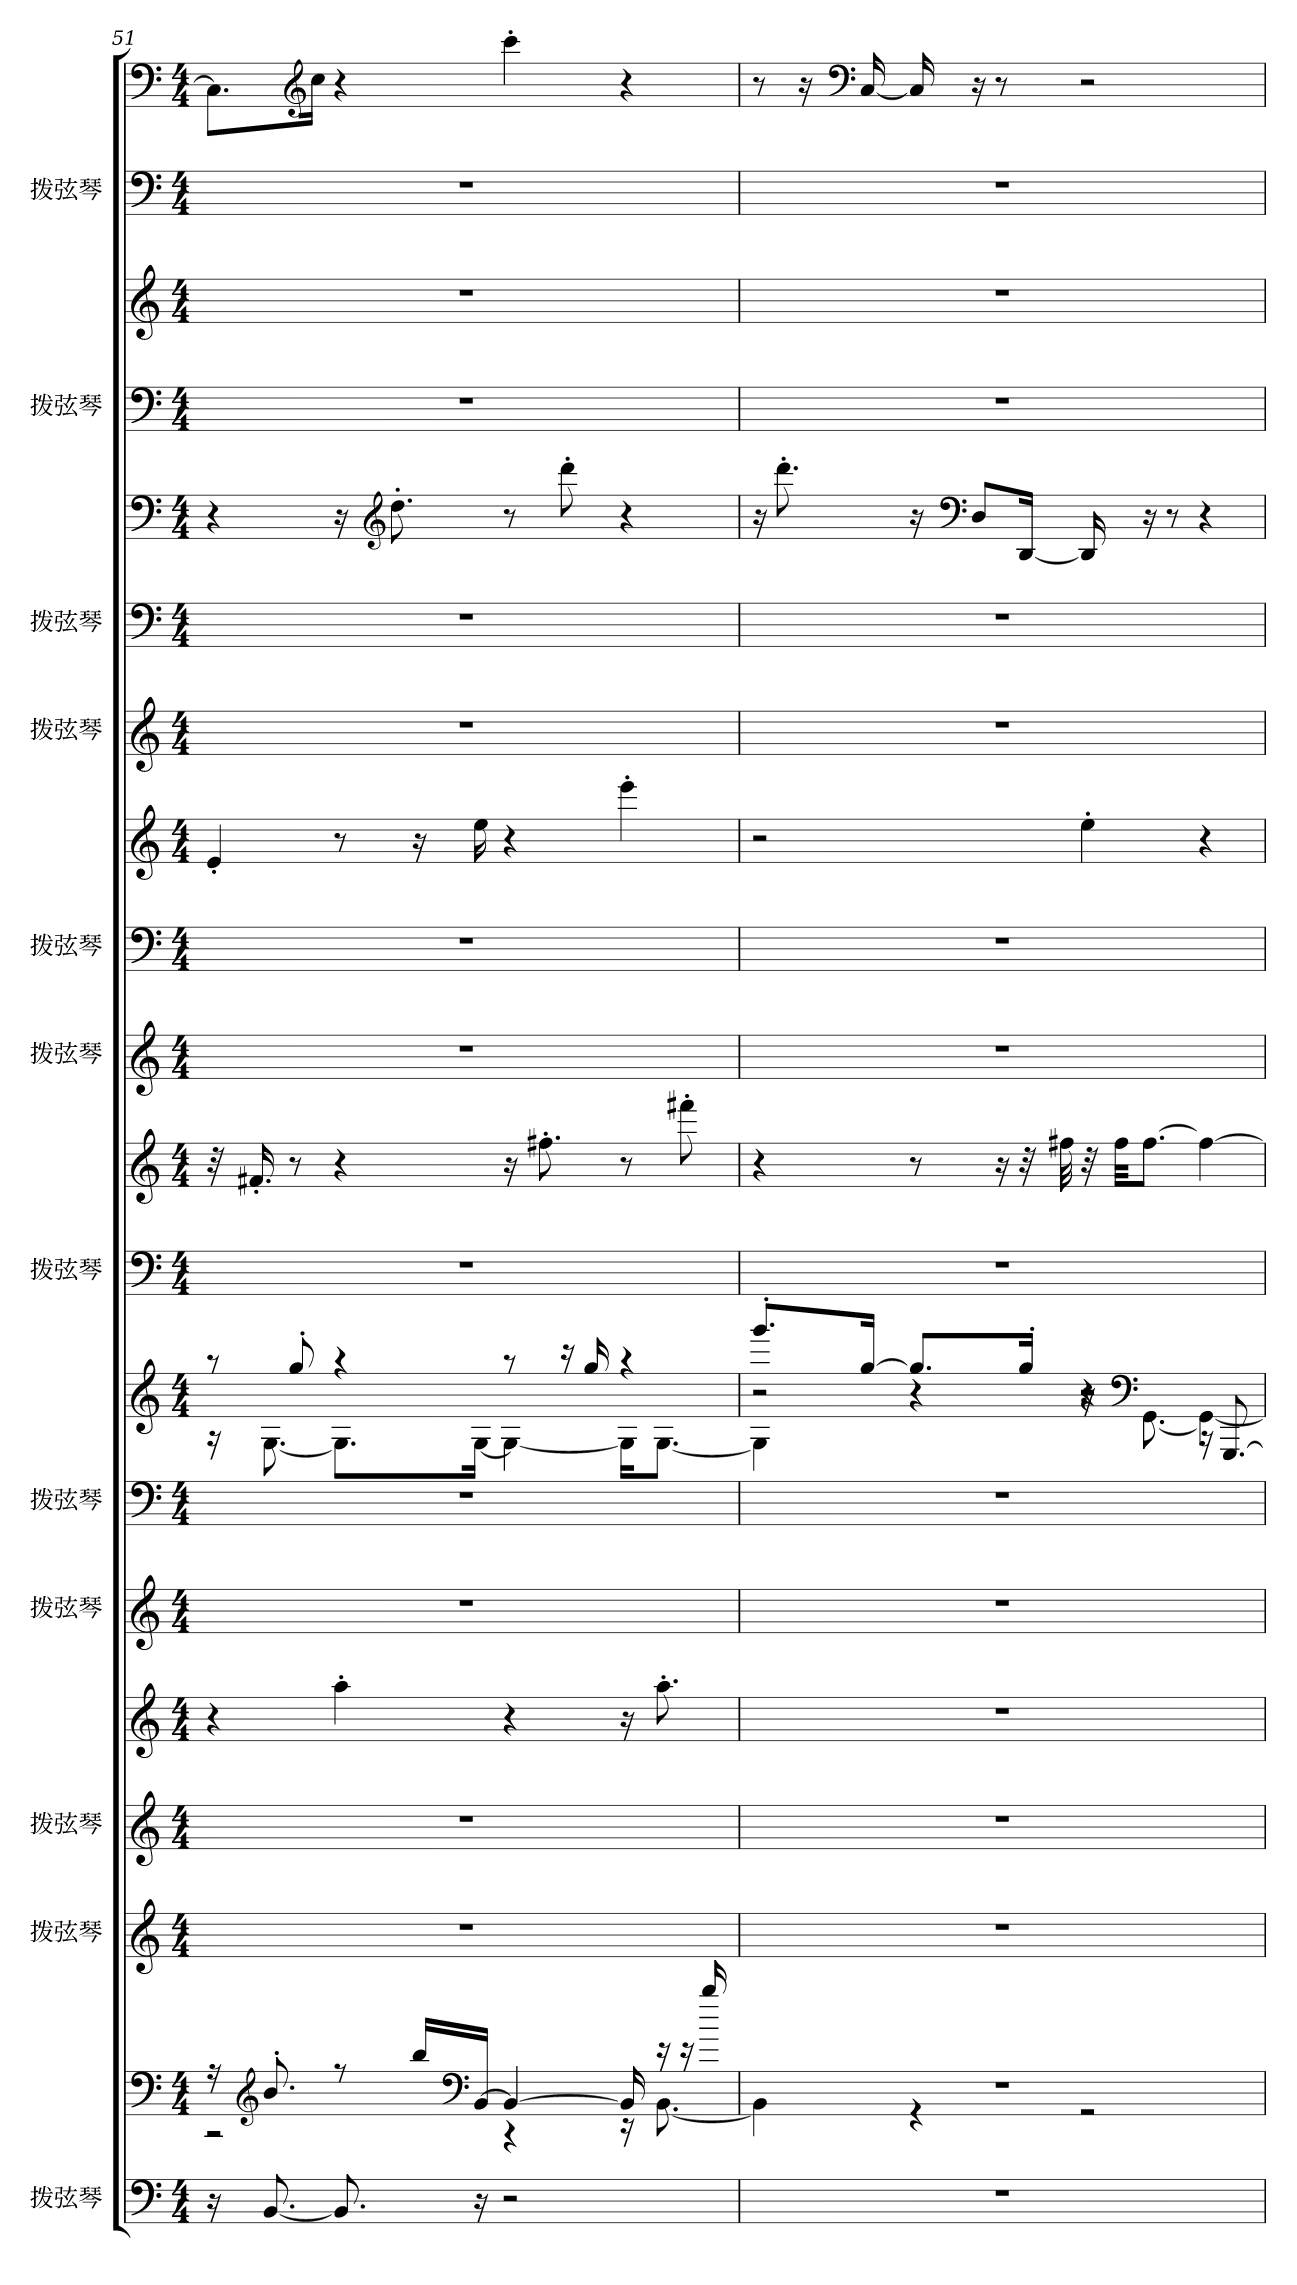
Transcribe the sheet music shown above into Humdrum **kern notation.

**kern	**kern	**kern	**kern	**kern	**kern	**kern	**kern	**kern	**kern	**kern	**kern	**kern	**kern	**kern	**kern	**kern	**kern	**kern	**kern
*part12	*part12	*part11	*part10	*part10	*part9	*part8	*part8	*part7	*part7	*part6	*part5	*part5	*part4	*part3	*part3	*part2	*part2	*part1	*part1
*staff20	*staff19	*staff18	*staff17	*staff16	*staff15	*staff14	*staff13	*staff12	*staff11	*staff10	*staff9	*staff8	*staff7	*staff6	*staff5	*staff4	*staff3	*staff2	*staff1
*I"拨弦琴	*	*I"拨弦琴	*I"拨弦琴	*	*I"拨弦琴	*I"拨弦琴	*	*I"拨弦琴	*	*I"拨弦琴	*I"拨弦琴	*	*I"拨弦琴	*I"拨弦琴	*	*I"拨弦琴	*	*I"拨弦琴	*
!!LO:PB:g=z
*clefF4	*clefF4	*clefG2	*clefG2	*clefG2	*clefG2	*clefF4	*clefG2	*clefF4	*clefG2	*clefG2	*clefF4	*clefG2	*clefG2	*clefF4	*clefF4	*clefF4	*clefG2	*clefF4	*clefF4
*k[]	*k[]	*k[]	*k[]	*k[]	*k[]	*k[]	*k[]	*k[]	*k[]	*k[]	*k[]	*k[]	*k[]	*k[]	*k[]	*k[]	*k[]	*k[]	*k[]
*M4/4	*M4/4	*M4/4	*M4/4	*M4/4	*M4/4	*M4/4	*M4/4	*M4/4	*M4/4	*M4/4	*M4/4	*M4/4	*M4/4	*M4/4	*M4/4	*M4/4	*M4/4	*M4/4	*M4/4
=51	=51	=51	=51	=51	=51	=51	=51	=51	=51	=51	=51	=51	=51	=51	=51	=51	=51	=51	=51
*	*^	*	*	*	*	*	*^	*	*	*	*	*	*	*	*	*	*	*	*
16r	16r	2r	1r	1r	4r	1r	1r	8r	16r	1r	32r	1r	1r	4e'/	1r	1r	4r	1r	1r	1r	8.C\L]
.	.	.	.	.	.	.	.	.	.	.	16.f#X'/	.	.	.	.	.	.	.	.	.	.
*	*clefG2	*	*	*	*	*	*	*	*	*	*	*	*	*	*	*	*	*	*	*	*
[8.BB/	8.b'/	.	.	.	.	.	.	.	[8.G\	.	.	.	.	.	.	.	.	.	.	.	.
.	.	.	.	.	.	.	.	8gg'/	.	.	8r	.	.	.	.	.	.	.	.	.	.
*	*	*	*	*	*	*	*	*	*	*	*	*	*	*	*	*	*	*	*	*	*clefG2
.	.	.	.	.	.	.	.	.	.	.	.	.	.	.	.	.	.	.	.	.	16cc\Jk
8.BB/]	8r	.	.	.	4aa'\	.	.	4r	8.G\L]	.	4r	.	.	8r	.	.	16r	.	.	.	4r
*	*	*	*	*	*	*	*	*	*	*	*	*	*	*	*	*	*clefG2	*	*	*	*
.	.	.	.	.	.	.	.	.	.	.	.	.	.	.	.	.	8.dd'\	.	.	.	.
.	16bb/LL	.	.	.	.	.	.	.	.	.	.	.	.	16r	.	.	.	.	.	.	.
*	*clefF4	*	*	*	*	*	*	*	*	*	*	*	*	*	*	*	*	*	*	*	*
16r	[16BB/JJ	.	.	.	.	.	.	.	[16G\Jk	.	.	.	.	16ee\	.	.	.	.	.	.	.
2r	4BB/_	4r	.	.	4r	.	.	8r	4G\_	.	16r	.	.	4r	.	.	8r	.	.	.	4ccc'\
.	.	.	.	.	.	.	.	.	.	.	8.ff#X'\	.	.	.	.	.	.	.	.	.	.
.	.	.	.	.	.	.	.	16r	.	.	.	.	.	.	.	.	8ddd'\	.	.	.	.
.	.	.	.	.	.	.	.	16gg/	.	.	.	.	.	.	.	.	.	.	.	.	.
.	16BB/]	16r	.	.	16r	.	.	4r	16G\KL]	.	8r	.	.	4eee'\	.	.	4r	.	.	.	4r
.	16r	[8.BB\	.	.	8.aa'\	.	.	.	[8.G\J	.	.	.	.	.	.	.	.	.	.	.	.
.	16r	.	.	.	.	.	.	.	.	.	8fff#X'\	.	.	.	.	.	.	.	.	.	.
.	16bb/	.	.	.	.	.	.	.	.	.	.	.	.	.	.	.	.	.	.	.	.
!!LO:PB:g=z
=52	=52	=52	=52	=52	=52	=52	=52	=52	=52	=52	=52	=52	=52	=52	=52	=52	=52	=52	=52	=52	=52
*	*	*	*	*	*	*	*	*	*^	*	*	*	*	*	*	*	*	*	*	*	*
1r	1r	4BB\]	1r	1r	1r	1r	1r	8.ggg'/L	4G\]	2r	1r	4r	1r	1r	2r	1r	1r	16r	1r	1r	1r	8r
.	.	.	.	.	.	.	.	.	.	.	.	.	.	.	.	.	.	8.ddd'\	.	.	.	.
.	.	.	.	.	.	.	.	.	.	.	.	.	.	.	.	.	.	.	.	.	.	16r
*	*	*	*	*	*	*	*	*	*	*	*	*	*	*	*	*	*	*	*	*	*	*clefF4
.	.	.	.	.	.	.	.	[16gg/Jk	.	.	.	.	.	.	.	.	.	.	.	.	.	[16C/
.	.	4r	.	.	.	.	.	8.gg/L]	4r	.	.	8r	.	.	.	.	.	16r	.	.	.	16C/]
*	*	*	*	*	*	*	*	*	*	*	*	*	*	*	*	*	*	*clefF4	*	*	*	*
.	.	.	.	.	.	.	.	.	.	.	.	.	.	.	.	.	.	8D/L	.	.	.	16r
.	.	.	.	.	.	.	.	.	.	.	.	16r	.	.	.	.	.	.	.	.	.	8r
.	.	.	.	.	.	.	.	16gg'/Jk	.	.	.	32r	.	.	.	.	.	[16DD/Jk	.	.	.	.
.	.	.	.	.	.	.	.	.	.	.	.	32ff#X\	.	.	.	.	.	.	.	.	.	.
.	.	2r	.	.	.	.	.	2r	16r	4r	.	32r	.	.	4ee'\	.	.	16DD/]	.	.	.	2r
.	.	.	.	.	.	.	.	.	.	.	.	32ff#\KKL	.	.	.	.	.	.	.	.	.	.
*	*	*	*	*	*	*	*	*clefF4	*	*	*	*	*	*	*	*	*	*	*	*	*	*
.	.	.	.	.	.	.	.	.	[8.GG\	.	.	[8.ff#\J	.	.	.	.	.	16r	.	.	.	.
.	.	.	.	.	.	.	.	.	.	.	.	.	.	.	.	.	.	8r	.	.	.	.
.	.	.	.	.	.	.	.	.	4GG\_	16r	.	4ff#\_	.	.	4r	.	.	4r	.	.	.	.
.	.	.	.	.	.	.	.	.	.	[8.GGG/	.	.	.	.	.	.	.	.	.	.	.	.
*	*v	*v	*	*	*	*	*	*v	*v	*v	*	*	*	*	*	*	*	*	*	*	*	*
=	=	=	=	=	=	=	=	=	=	=	=	=	=	=	=	=	=	=	=
*-	*-	*-	*-	*-	*-	*-	*-	*-	*-	*-	*-	*-	*-	*-	*-	*-	*-	*-	*-
